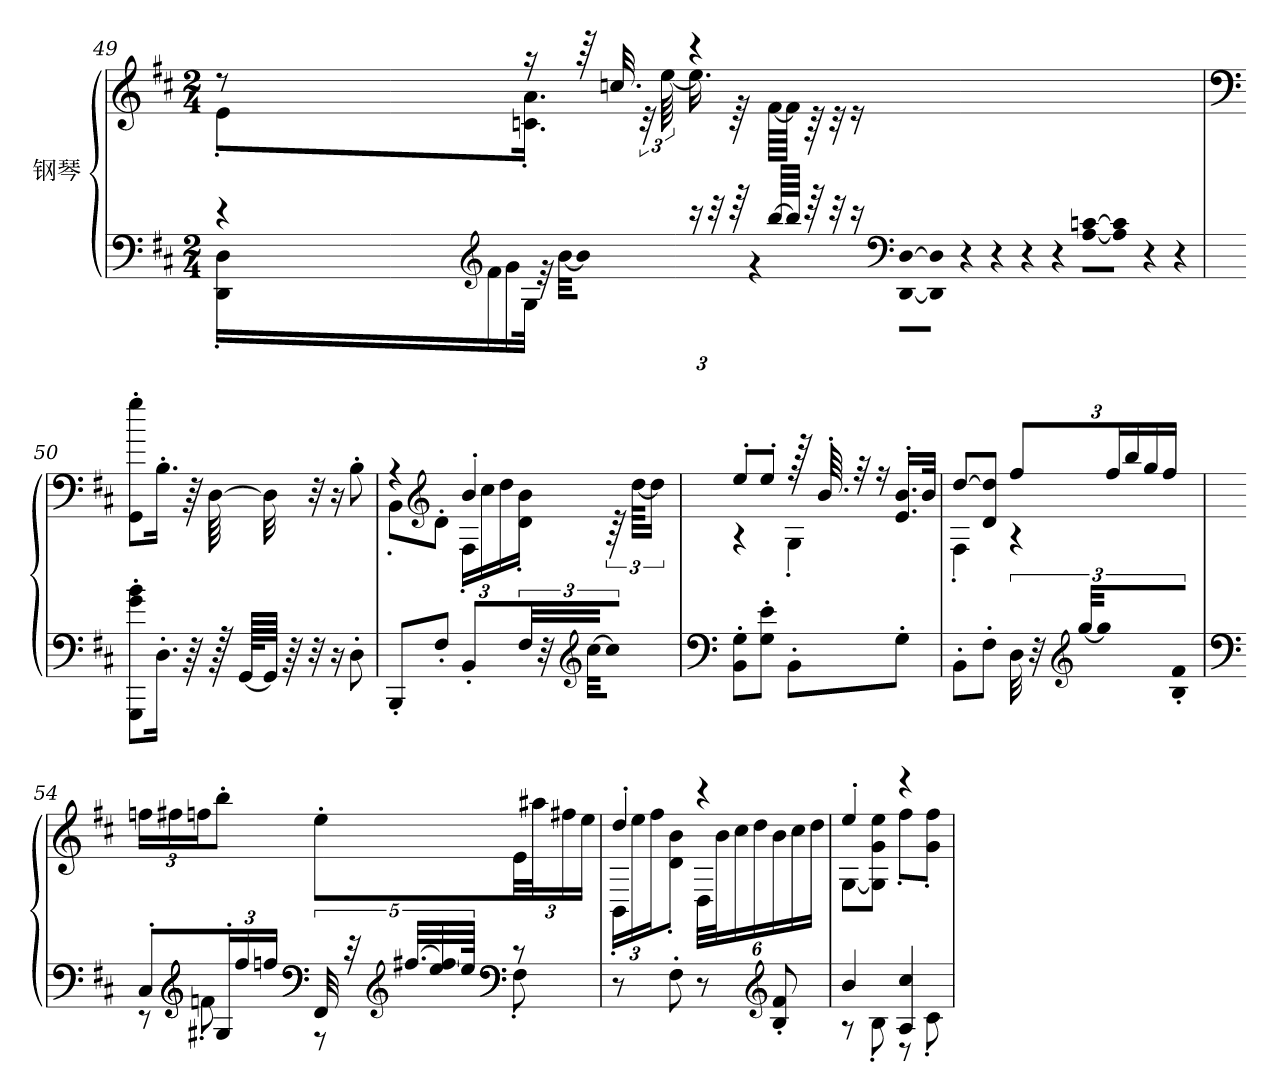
**kern	**kern
*part1	*part1
*staff2	*staff1
*I"钢琴	*
!!LO:LB:g=z
*clefF4	*clefG2
*k[f#c#]	*k[f#c#]
*M2/4	*M2/4
=49	=49
*^	*
*	*Xbrackettup	*
*	*	*^
4r	24DD\' 24D\'LL	8r	8e'\L
*clefG2	*	*	*
.	24f#\	.	.
.	24g\	.	.
*	*brackettup	*	*
.	48G\JJk	16r	16.cn\' 16.a\'Jk
.	48r	.	.
.	[48b\LLL	.	.
.	32b\JJJ]	64r	.
.	.	32.ccn/	.
.	64r	.	48r
*clefF4	*	*	*
.	[64DD\ [64D\LLLL	.	.
.	.	.	[96ee\
16r	64DD\] 64D\]JJJJ	4r	16.ee\]
.	64r	.	.
.	32r	.	.
32r	32r	.	.
64r	64r	.	64r
[64d/LLLL	[64A\ [64cn\KLLL	.	[64f#\LLLL
64d/JJJJ]	32A\] 32c\]JJJ	.	64f#\JJJJ]
64r	.	.	64r
32r	32r	.	32r
16r	16r	.	16r
*v	*v	*	*
*	*v	*v
=50	=50
*	*clefF4
8GGG\' 8g\' 8b\'L	8GG\' 8gg\'L
16.D'\Jk	16.B'\Jk
64r	64r
128r	[64D\
[128GG/KLLLL	.
64GG/JJJJ]	32D\]
64r	.
32r	32r
16r	16r
8D'\	8B'\
!!LO:LB:g=z
=51	=51
*	*^
8BBB'/L	4r	8BB'\L
*	*clefG2	*
8F#'/J	.	8d'\J
*	*	*Xbrackettup
8BB'/L	4b'/	24F#'\LL
.	.	24cc#\
.	.	24dd\
48F#/Jkk	.	16d\' 16b\'JJ
48r	.	.
*clefG2	*	*
[48cc#\KLL	.	.
*	*	*brackettup
16cc#\JJ]	.	96r
.	.	[96dd\KKLL
.	.	24dd\JJ]
=52	=52	=52
*clefF4	*	*
8BB\' 8G\'L	8ee'/L	4r
8G\' 8e\'J	8ee'/J	.
8BB'\L	128r	4G'\
.	64.b'/	.
.	32r	.
.	16r	.
8G'\J	16.e/' 16.b/'LL	.
.	32b/JJk	.
=53	=53	=53
8BB'\L	[8dd/L	4F#'\
8F#'\J	8d/ 8dd/]J	.
*	*Xbrackettup	*
48D\	12ff#/L	4r
48r	.	.
*clefG2	*	*
[48gg/KLL	.	.
16gg/J]	.	.
.	24ff#/L	.
8B/' 8f#/'J	24bb/	.
.	24gg/	.
.	24ff#/JJ	.
*	*v	*v
!!LO:LB:g=z
=54	=54
*clefF4	*
*^	*
8C#'/L	8r	24ffn\LL
.	.	24ff#X\
.	.	24ffn\J
*clefG2	*	*
*Xbrackettup	*	*
24G#X'/L	8fn'\	8bb'\J
24ff#/	.	.
24ffn/JJ	.	.
*clefF4	*	*
*brackettup	*	*
40FF#/	8r	8ee'\L
40r	.	.
*clefG2	*	*
[40.ff#X/LLL	.	.
[40ee/ 40ff#/]	.	.
80ee/JJJk]	.	.
*clefF4	*	*
8r	8F#'\	48e\LL
.	.	48aa#X\J
.	.	24ff#X\
.	.	24ee\JJ
*v	*v	*
=55	=55
*	*^
8r	4dd'/	24BB'\LL
.	.	24ee\
.	.	24ff#\J
8F#'\	.	8d\' 8b\'J
8r	4r	48D\LLL
.	.	48b\J
.	.	24cc#\
.	.	24dd\
*clefG2	*	*
8B/' 8f#/'	.	24b\
.	.	24cc#\
.	.	24dd\JJ
!!LO:LB:g=z	!!
=56	=56	=56
*^	*	*
4b/	8r	4ee'/	[8G\L
.	8B'\	.	8G\] 8g\ 8ee\J
4A/ 4cc#/	8r	4r	8ff#'\L
.	8c#'\	.	8g\' 8ff#\'J
*v	*v	*	*
*	*v	*v
=	=
*-	*-
